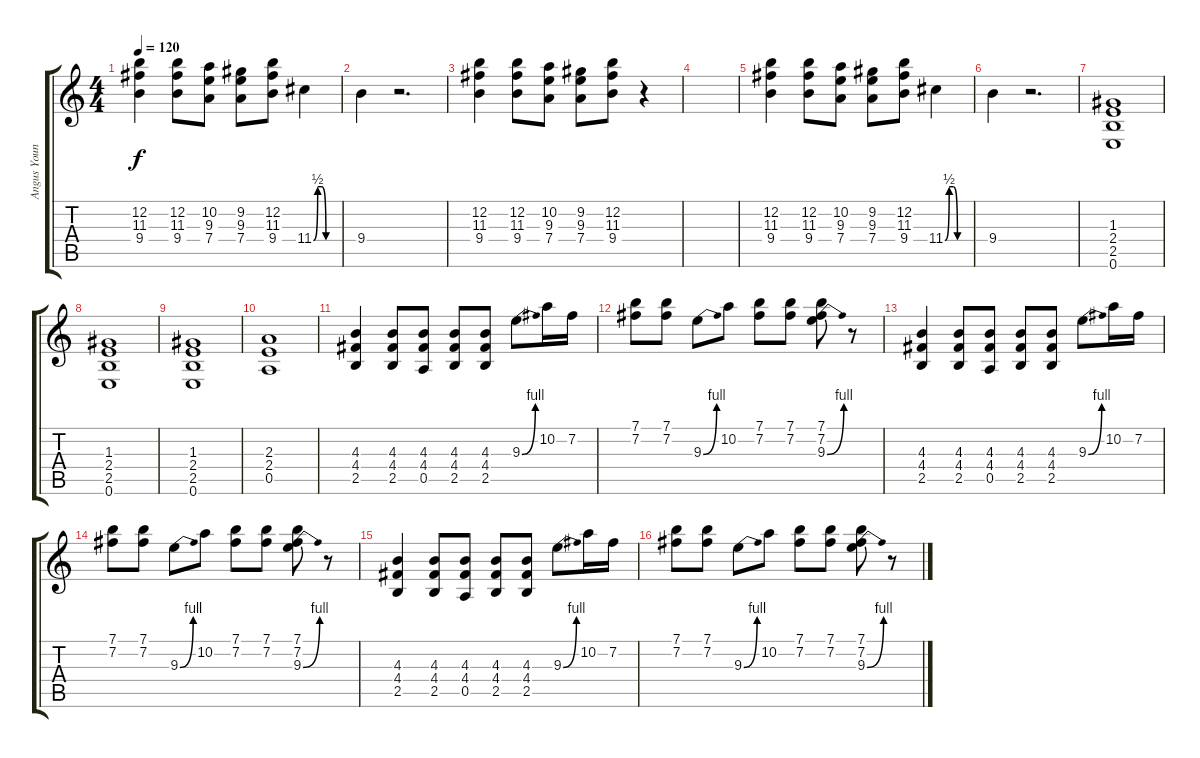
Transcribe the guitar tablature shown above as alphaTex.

\track ("Angus Young - Lead Guitar" "Angus Youn") {instrument distortionguitar}
\staff {score tabs}
\tuning (E4 B3 G3 D3 A2 E2) {hide}
\ts (4 4)
\tempo 120
\clef g2
\ks c
(12.2 11.3 9.4).4{dy f} (12.2 11.3 9.4).8 (10.2 9.3 7.4).8 (9.2 9.3 7.4).8 (12.2 11.3 9.4).8 11.4{be (custom 0 0 10 2 20 2 30 0 60 0)}.4 |
9.4.4 r.2{d} |
(12.2 11.3 9.4).4 (12.2 11.3 9.4).8 (10.2 9.3 7.4).8 (9.2 9.3 7.4).8 (12.2 11.3 9.4).8 r.4 |
|
(12.2 11.3 9.4).4 (12.2 11.3 9.4).8 (10.2 9.3 7.4).8 (9.2 9.3 7.4).8 (12.2 11.3 9.4).8 11.4{be (custom 0 0 10 2 20 2 30 0 60 0)}.4 |
9.4.4 r.2{d} |
(1.3 2.4 2.5 0.6).1 |
(1.3 2.4 2.5 0.6).1 |
(1.3 2.4 2.5 0.6).1 |
(2.3 2.4 0.5).1 |
(4.3 4.4 2.5).4 (4.3 4.4 2.5).8 (4.3 4.4 0.5).8 (4.3 4.4 2.5).8 (4.3 4.4 2.5).8 9.3{be (bend 0 0 60 4)}.8 10.2.16 7.2.16 |
(7.1 7.2).8 (7.1 7.2).8 9.3{be (bend 0 0 60 4)}.8 10.2.8 (7.1 7.2).8 (7.1 7.2).8 (7.1 7.2 9.3{be (bend 0 0 60 4)}).8 r.8 |
(4.3 4.4 2.5).4 (4.3 4.4 2.5).8 (4.3 4.4 0.5).8 (4.3 4.4 2.5).8 (4.3 4.4 2.5).8 9.3{be (bend 0 0 60 4)}.8 10.2.16 7.2.16 |
(7.1 7.2).8 (7.1 7.2).8 9.3{be (bend 0 0 60 4)}.8 10.2.8 (7.1 7.2).8 (7.1 7.2).8 (7.1 7.2 9.3{be (bend 0 0 60 4)}).8 r.8 |
(4.3 4.4 2.5).4 (4.3 4.4 2.5).8 (4.3 4.4 0.5).8 (4.3 4.4 2.5).8 (4.3 4.4 2.5).8 9.3{be (bend 0 0 60 4)}.8 10.2.16 7.2.16 |
(7.1 7.2).8 (7.1 7.2).8 9.3{be (bend 0 0 60 4)}.8 10.2.8 (7.1 7.2).8 (7.1 7.2).8 (7.1 7.2 9.3{be (bend 0 0 60 4)}).8 r.8
